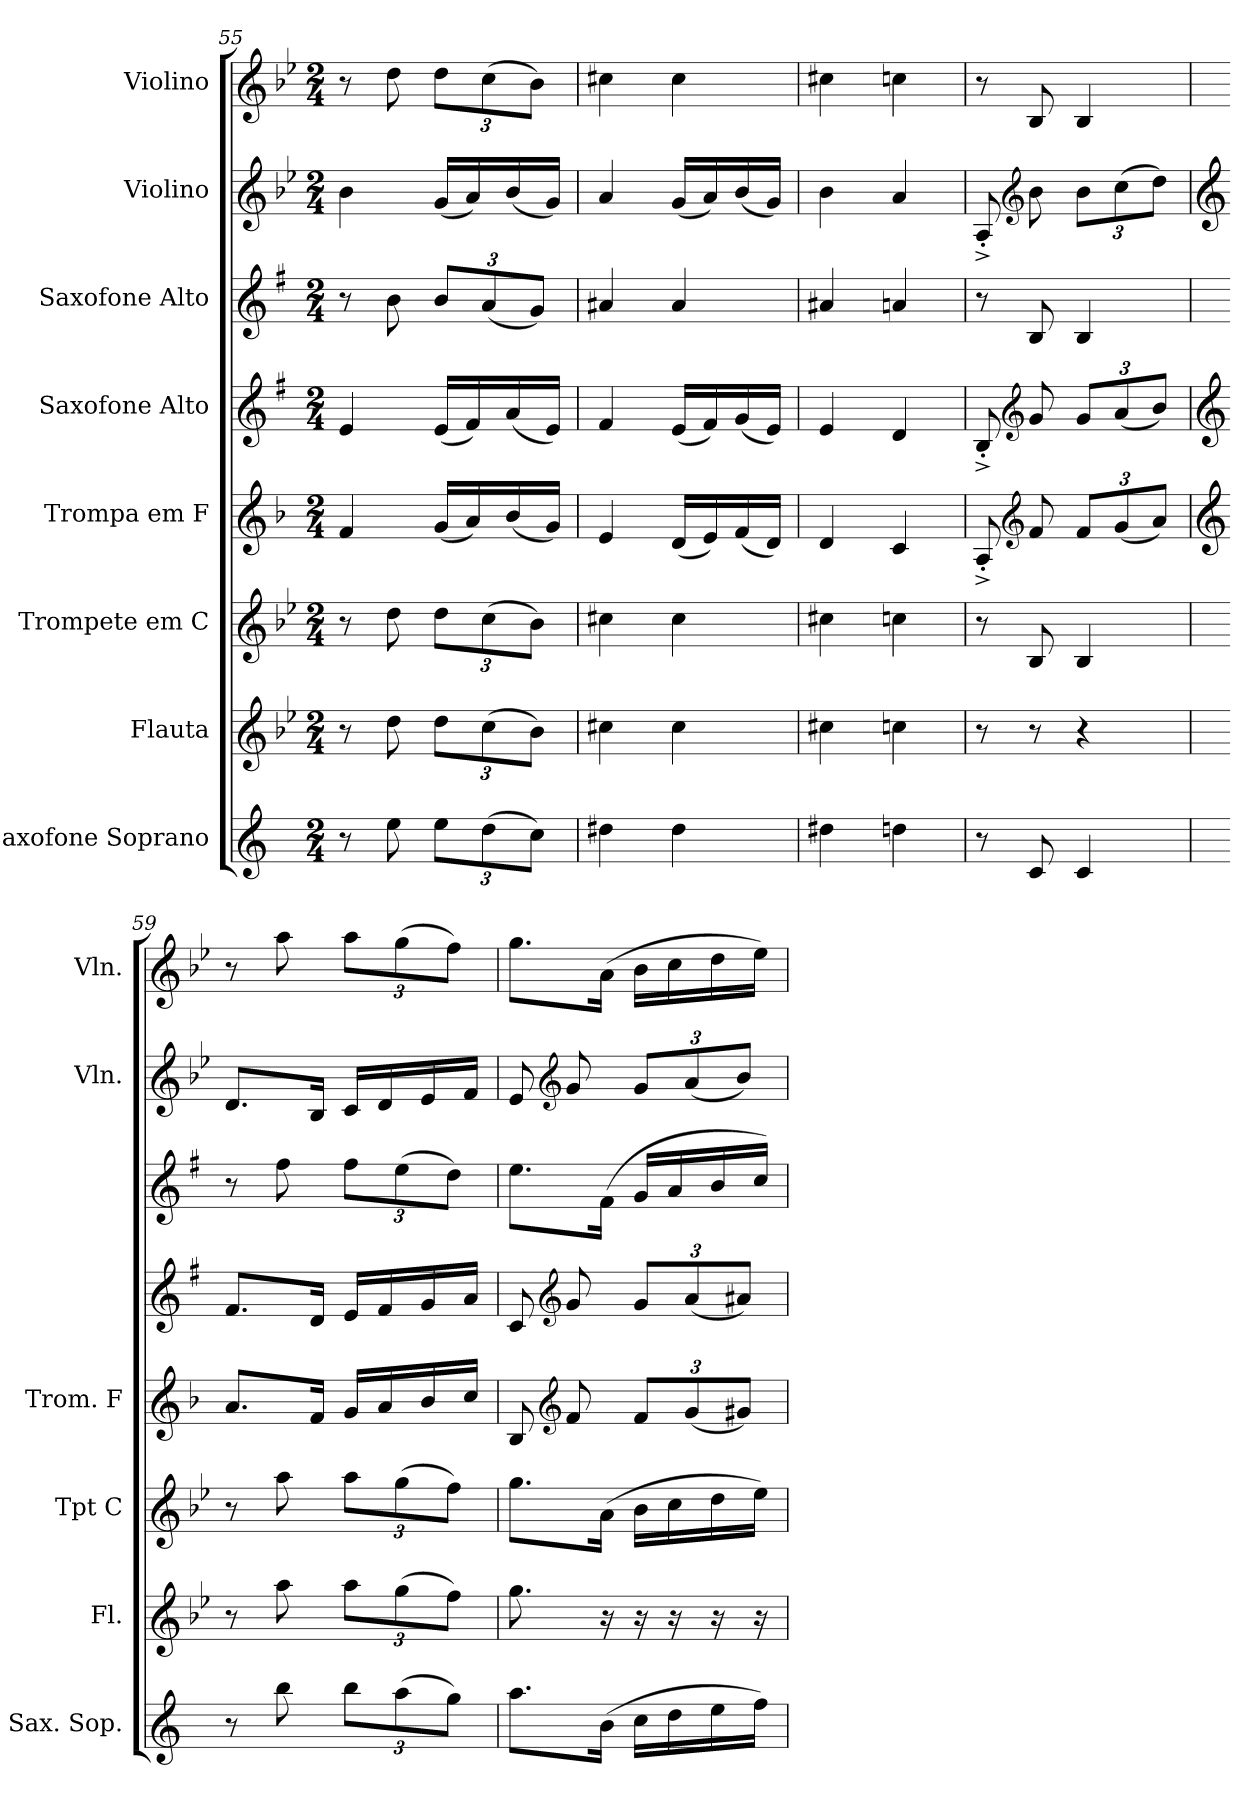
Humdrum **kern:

**kern	**kern	**kern	**kern	**kern	**kern	**kern	**kern
*part8	*part7	*part6	*part5	*part4	*part3	*part2	*part1
*staff8	*staff7	*staff6	*staff5	*staff4	*staff3	*staff2	*staff1
*I"Saxofone Soprano	*I"Flauta	*I"Trompete em C	*I"Trompa em F	*I"Saxofone Alto	*I"Saxofone Alto	*I"Violino	*I"Violino
*I'Sax. Sop.	*I'Fl.	*I'Tpt C	*I'Trom. F	*	*	*I'Vln.	*I'Vln.
!!LO:PB:g=z
*clefG2	*clefG2	*clefG2	*clefG2	*clefG2	*clefG2	*clefG2	*clefG2
*ITrd1c2	*	*	*ITrd4c7	*ITrd5c9	*ITrd5c9	*	*
*k[b-e-]	*k[b-e-]	*k[b-e-]	*k[b-e-]	*k[b-e-]	*k[b-e-]	*k[b-e-]	*k[b-e-]
*M2/4	*M2/4	*M2/4	*M2/4	*M2/4	*M2/4	*M2/4	*M2/4
=55	=55	=55	=55	=55	=55	=55	=55
8r	8r	8r	4B-/	4G/	8r	4b-\	8r
8dd\	8dd\	8dd\	.	.	8d\	.	8dd\
*Xbrackettup	*Xbrackettup	*Xbrackettup	*	*	*Xbrackettup	*	*Xbrackettup
12dd\L	12dd\L	12dd\L	(16c/LL	(16G/LL	12d/L	(16g/LL	12dd\L
.	.	.	16d/)	16A/)	.	16a/)	.
(12cc\	(12cc\	(12cc\	.	.	(12c/	.	(12cc\
.	.	.	(16e-/	(16c/	.	(16b-/	.
12b-\J)	12b-\J)	12b-\J)	.	.	12B-/J)	.	12b-\J)
.	.	.	16c/JJ)	16G/JJ)	.	16g/JJ)	.
=56	=56	=56	=56	=56	=56	=56	=56
4cc#X\	4cc#X\	4cc#X\	4A/	4A/	4c#X/	4a/	4cc#X\
4cc#\	4cc#\	4cc#\	(16G/LL	(16G/LL	4c#/	(16g/LL	4cc#\
.	.	.	16A/)	16A/)	.	16a/)	.
.	.	.	(16B-/	(16B-/	.	(16b-/	.
.	.	.	16G/JJ)	16G/JJ)	.	16g/JJ)	.
=57	=57	=57	=57	=57	=57	=57	=57
4cc#X\	4cc#X\	4cc#X\	4G/	4G/	4c#X/	4b-\	4cc#X\
4ccn\	4ccn\	4ccn\	4F/	4F/	4cn/	4a/	4ccn\
=58	=58	=58	=58	=58	=58	=58	=58
8r	8r	8r	8D'^/	8D'^/	8r	8A'^/	8r
*	*	*	*clefG2	*clefG2	*	*clefG2	*
8B-/	8r	8B-/	8B-/	8B-/	8D/	8b-\	8B-/
*	*	*	*Xbrackettup	*Xbrackettup	*	*Xbrackettup	*
4B-/	4r	4B-/	12B-/L	12B-/L	4D/	12b-\L	4B-/
.	.	.	(12c/	(12c/	.	(12cc\	.
.	.	.	12d/J)	12d/J)	.	12dd\J)	.
=59	=59	=59	=59	=59	=59	=59	=59
*	*	*	*clefG2	*clefG2	*	*clefG2	*
8r	8r	8r	8.d/L	8.A/L	8r	8.d/L	8r
8aa\	8aa\	8aa\	.	.	8a\	.	8aa\
.	.	.	16B-/Jk	16F/Jk	.	16B-/Jk	.
12aa\L	12aa\L	12aa\L	16c/LL	16G/LL	12a\L	16c/LL	12aa\L
.	.	.	16d/	16A/	.	16d/	.
(12gg\	(12gg\	(12gg\	.	.	(12g\	.	(12gg\
.	.	.	16e-/	16B-/	.	16e-/	.
12ff\J)	12ff\J)	12ff\J)	.	.	12f\J)	.	12ff\J)
.	.	.	16f/JJ	16c/JJ	.	16f/JJ	.
!!LO:PB:g=z
=60	=60	=60	=60	=60	=60	=60	=60
8.gg\L	8.gg\	8.gg\L	8E-/	8E-/	8.g\L	8e-/	8.gg\L
*	*	*	*clefG2	*clefG2	*	*clefG2	*
.	.	.	8B-/	8B-/	.	8g/	.
(16a\Jk	16r	(16a\Jk	.	.	(16A\Jk	.	(16a\Jk
16b-\LL	16r	16b-\LL	12B-/L	12B-/L	16B-/LL	12g/L	16b-\LL
16cc\	16r	16cc\	.	.	16c/	.	16cc\
.	.	.	(12c/	(12c/	.	(12a/	.
16dd\	16r	16dd\	.	.	16d/	.	16dd\
.	.	.	12c#X/J)	12c#X/J)	.	12b-/J)	.
16ee-\JJ)	16r	16ee-\JJ)	.	.	16e-/JJ)	.	16ee-\JJ)
=	=	=	=	=	=	=	=
*-	*-	*-	*-	*-	*-	*-	*-
